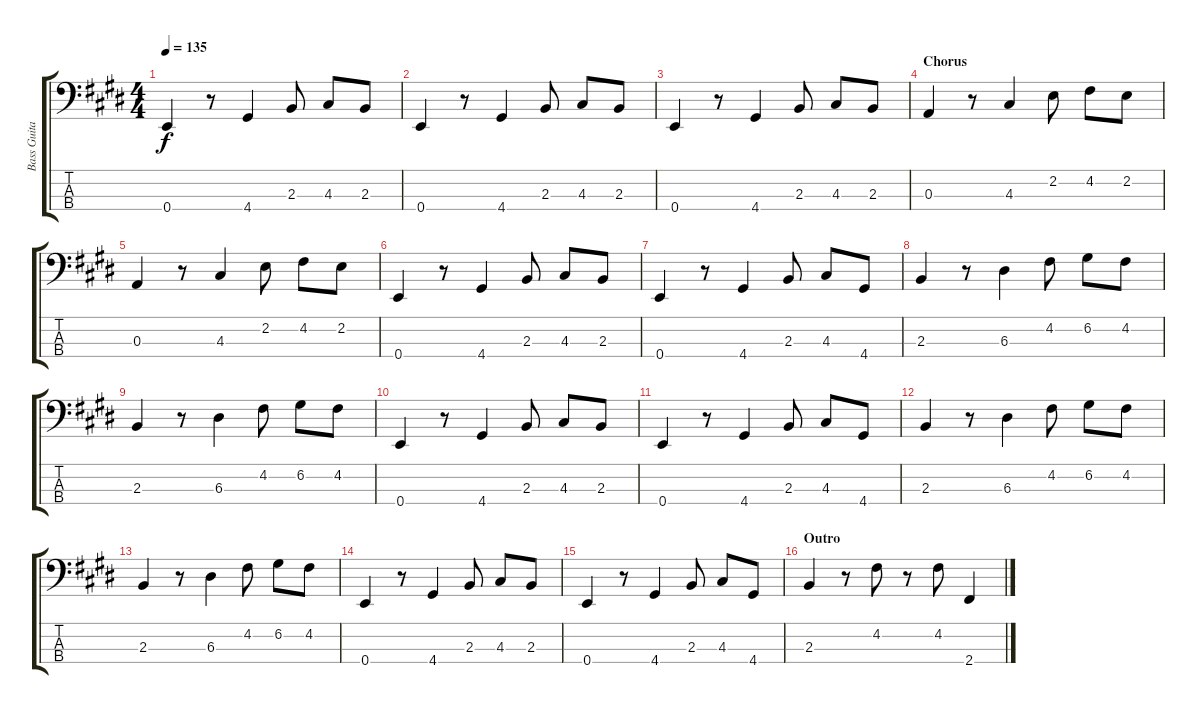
\track ("Bass Guitar" "Bass Guita") {instrument slapbass2}
\staff {score tabs}
\tuning (G2 D2 A1 E1) {hide}
\ts (4 4)
\tempo 135
\clef f4
\ks e
0.4.4{dy f} r.8 4.4.4 2.3.8 4.3.8 2.3.8 |
0.4.4 r.8 4.4.4 2.3.8 4.3.8 2.3.8 |
0.4.4 r.8 4.4.4 2.3.8 4.3.8 2.3.8 |
\section ("" "Chorus")
0.3.4 r.8 4.3.4 2.2.8 4.2.8 2.2.8 |
0.3.4 r.8 4.3.4 2.2.8 4.2.8 2.2.8 |
0.4.4 r.8 4.4.4 2.3.8 4.3.8 2.3.8 |
0.4.4 r.8 4.4.4 2.3.8 4.3.8 4.4.8 |
2.3.4 r.8 6.3.4 4.2.8 6.2.8 4.2.8 |
2.3.4 r.8 6.3.4 4.2.8 6.2.8 4.2.8 |
0.4.4 r.8 4.4.4 2.3.8 4.3.8 2.3.8 |
0.4.4 r.8 4.4.4 2.3.8 4.3.8 4.4.8 |
2.3.4 r.8 6.3.4 4.2.8 6.2.8 4.2.8 |
2.3.4 r.8 6.3.4 4.2.8 6.2.8 4.2.8 |
0.4.4 r.8 4.4.4 2.3.8 4.3.8 2.3.8 |
0.4.4 r.8 4.4.4 2.3.8 4.3.8 4.4.8 |
\section ("" "Outro")
2.3.4 r.8 4.2.8 r.8 4.2.8 2.4.4
